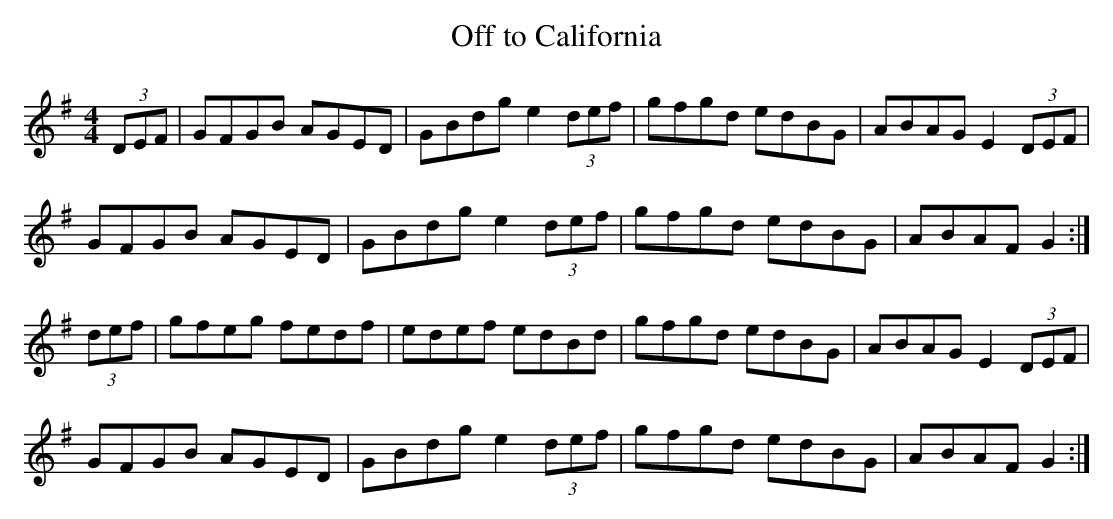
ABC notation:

X:1
T:Off to California
M:4/4
L:1/8
K:G
(3DEF|GFGB AGED|GBdg e2 (3def|gfgd edBG|ABAG E2 (3DEF|
GFGB AGED|GBdg e2 (3def|gfgd edBG|ABAF G2:|
(3def|gfeg fedf|edef edBd|gfgd edBG|ABAG E2 (3DEF|
GFGB AGED|GBdg e2 (3def|gfgd edBG|ABAF G2:|
